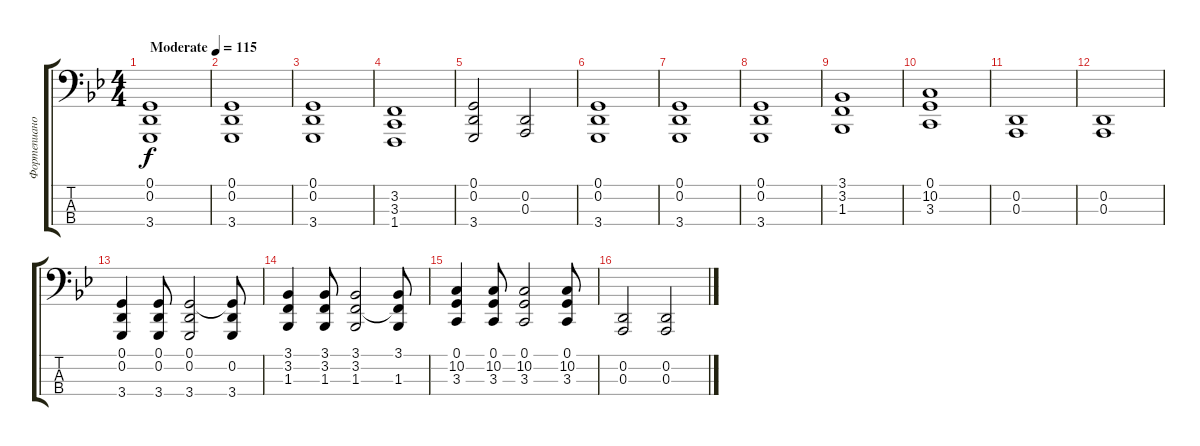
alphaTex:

\track ("Фортепиано" "Фортепиано") {instrument acousticgrandpiano}
\staff {score tabs}
\tuning (G2 D2 A1 E1) {hide}
\ts (4 4)
\tempo (115 "Moderate")
\clef f4
\ks gminor
(0.1 0.2 3.4).1{dy f instrument acousticgrandpiano} |
(0.1 0.2 3.4).1 |
(0.1 0.2 3.4).1 |
(3.2 3.3 1.4).1 |
(0.1 0.2 3.4).2 (0.2 0.3).2 |
(0.1 0.2 3.4).1 |
(0.1 0.2 3.4).1 |
(0.1 0.2 3.4).1 |
(3.1 3.2 1.3).1 |
(0.1 10.2 3.3).1 |
(0.2 0.3).1 |
(0.2 0.3).1 |
(0.1 0.2 3.4).4 (0.1 0.2 3.4).8 (0.1 0.2 3.4).2 (0.1{t} 0.2 3.4).8 |
(3.1 3.2 1.3).4 (3.1 3.2 1.3).8 (3.1 3.2 1.3).2 (3.1 3.2{t} 1.3).8 |
(0.1 10.2 3.3).4 (0.1 10.2 3.3).8 (0.1 10.2 3.3).2 (0.1 10.2 3.3).8 |
(0.2 0.3).2 (0.2 0.3).2
